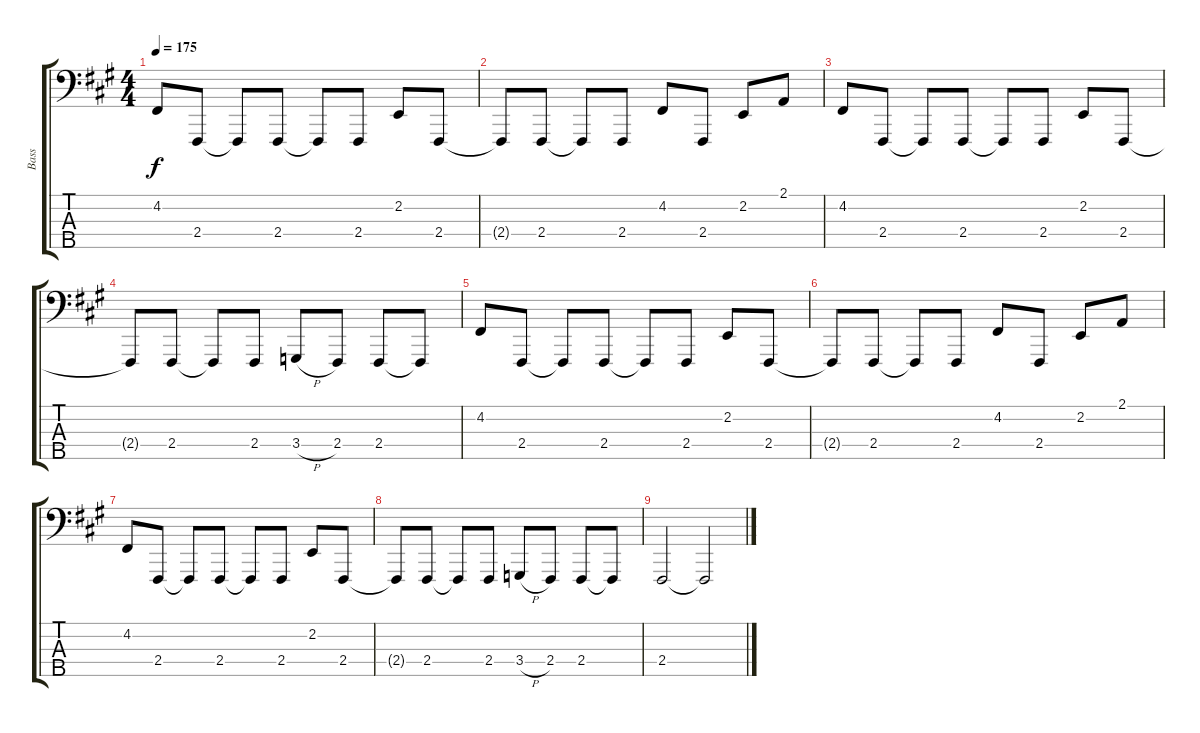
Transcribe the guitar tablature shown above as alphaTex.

\track ("Bass " "Bass ") {instrument lead2sawtooth}
\staff {score tabs}
\tuning (G2 D2 A1 E1 B0) {hide}
\ts (4 4)
\tempo 175
\clef f4
\ks f#minor
4.2.8{dy f} 2.4.8 2.4{t}.8 2.4.8 2.4{t}.8 2.4.8 2.2.8 2.4.8 |
2.4{t}.8 2.4.8 2.4{t}.8 2.4.8 4.2.8 2.4.8 2.2.8 2.1.8 |
4.2.8 2.4.8 2.4{t}.8 2.4.8 2.4{t}.8 2.4.8 2.2.8 2.4.8 |
2.4{t}.8 2.4.8 2.4{t}.8 2.4.8 3.4{h}.8 2.4.8 2.4.8 2.4{t}.8 |
4.2.8 2.4.8 2.4{t}.8 2.4.8 2.4{t}.8 2.4.8 2.2.8 2.4.8 |
2.4{t}.8 2.4.8 2.4{t}.8 2.4.8 4.2.8 2.4.8 2.2.8 2.1.8 |
4.2.8 2.4.8 2.4{t}.8 2.4.8 2.4{t}.8 2.4.8 2.2.8 2.4.8 |
2.4{t}.8 2.4.8 2.4{t}.8 2.4.8 3.4{h}.8 2.4.8 2.4.8 2.4{t}.8 |
2.4.2 2.4{t}.2
